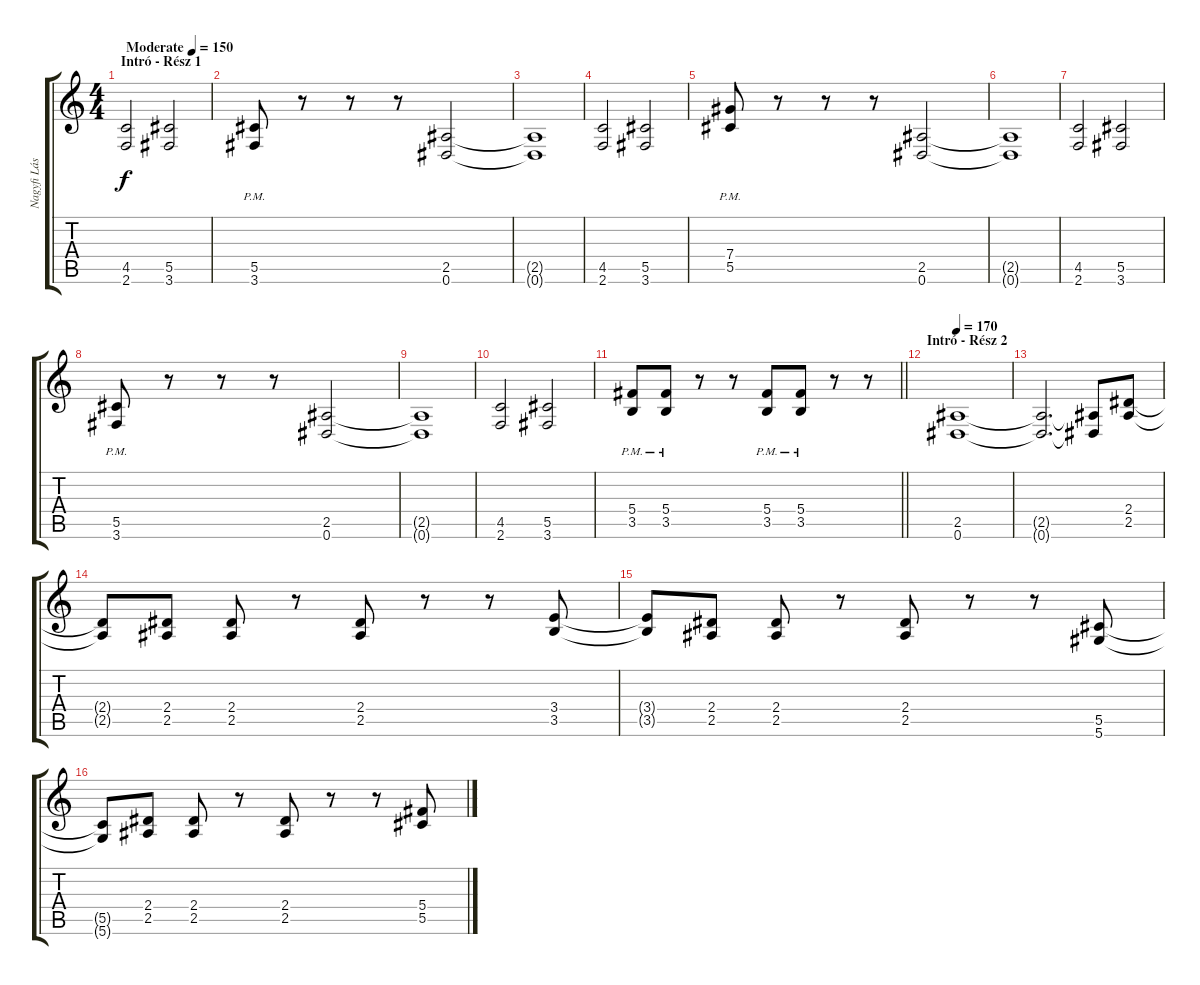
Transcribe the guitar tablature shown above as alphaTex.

\track ("Nagyfi László - Kíséret" "Nagyfi Lás") {instrument overdrivenguitar}
\staff {score tabs}
\tuning (Eb4 Bb3 Gb3 Db3 Ab2 Eb2) {hide}
\ts (4 4)
\section ("" "Intró - Rész 1")
\tempo (150 "Moderate")
\clef g2
\ks c
(4.5 2.6).2{dy f instrument overdrivenguitar} (5.5 3.6).2 |
(5.5{pm} 3.6{pm}).8 r.8 r.8 r.8 (2.5 0.6).2 |
(2.5{t} 0.6{t}).1 |
(4.5 2.6).2 (5.5 3.6).2 |
(7.4{pm} 5.5{pm}).8 r.8 r.8 r.8 (2.5 0.6).2 |
(2.5{t} 0.6{t}).1 |
(4.5 2.6).2 (5.5 3.6).2 |
(5.5{pm} 3.6{pm}).8 r.8 r.8 r.8 (2.5 0.6).2 |
(2.5{t} 0.6{t}).1 |
(4.5 2.6).2 (5.5 3.6).2 |
\barLineRight lightlight
(5.4{pm} 3.5{pm}).8 (5.4{pm} 3.5{pm}).8 r.8 r.8 (5.4{pm} 3.5{pm}).8 (5.4{pm} 3.5{pm}).8 r.8 r.8 |
\section ("" "Intró - Rész 2")
\tempo 170
(2.5 0.6).1 |
(2.5{t} 0.6{t}).2{d} (2.5{t} 0.6{t}).8 (2.4 2.5).8 |
(2.4{t} 2.5{t}).8 (2.4 2.5).8 (2.4 2.5).8 r.8 (2.4 2.5).8 r.8 r.8 (3.4 3.5).8 |
(3.4{t} 3.5{t}).8 (2.4 2.5).8 (2.4 2.5).8 r.8 (2.4 2.5).8 r.8 r.8 (5.5 5.6).8 |
(5.5{t} 5.6{t}).8 (2.4 2.5).8 (2.4 2.5).8 r.8 (2.4 2.5).8 r.8 r.8 (5.4 5.5).8
